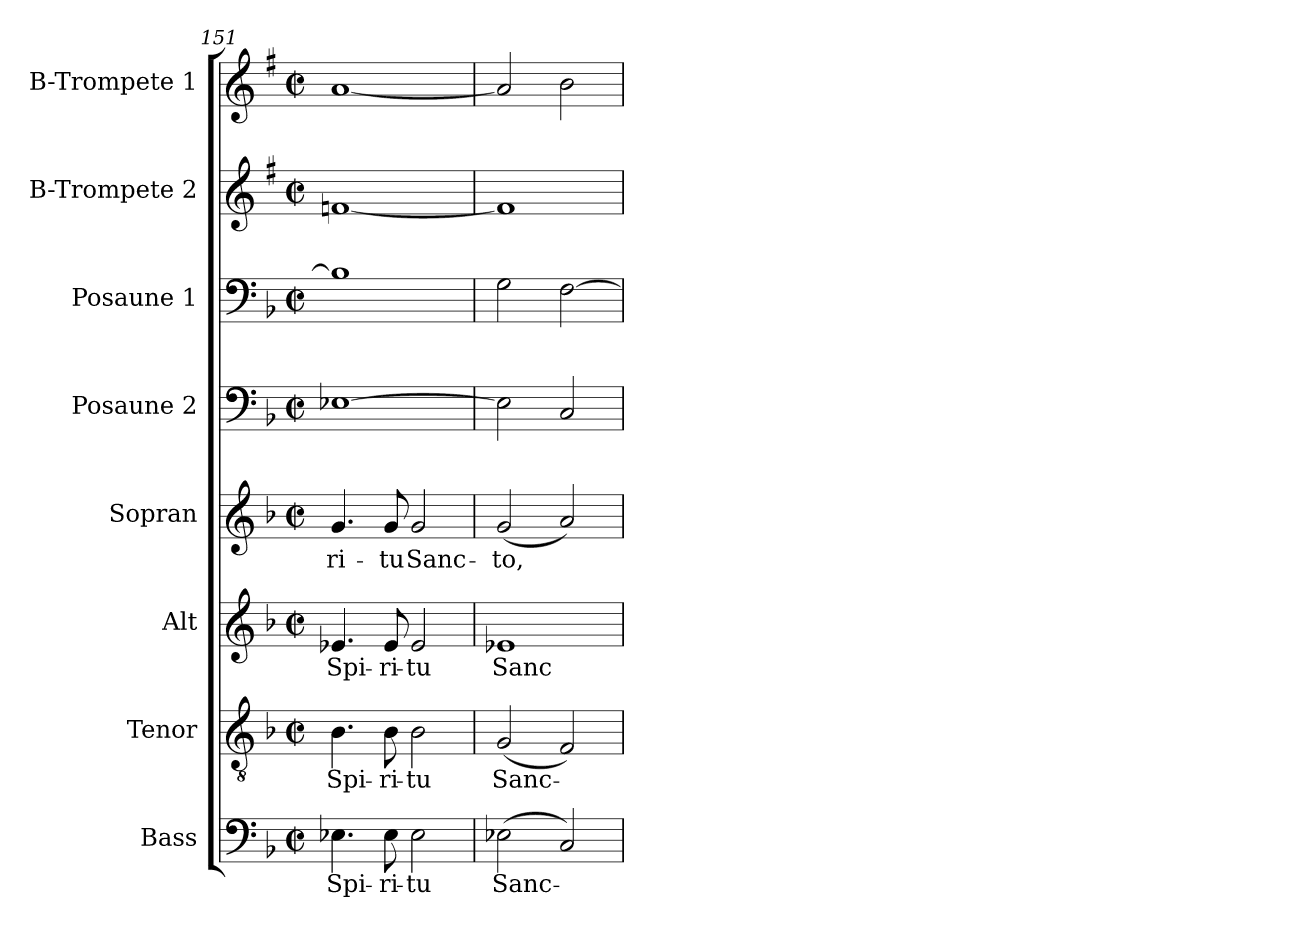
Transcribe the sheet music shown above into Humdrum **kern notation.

**kern	**text	**kern	**text	**kern	**text	**kern	**text	**kern	**kern	**kern	**kern
*part8	*part8	*part7	*part7	*part6	*part6	*part5	*part5	*part4	*part3	*part2	*part1
*staff8	*staff8	*staff7	*staff7	*staff6	*staff6	*staff5	*staff5	*staff4	*staff3	*staff2	*staff1
*I"Bass	*	*I"Tenor	*	*I"Alt	*	*I"Sopran	*	*I"Posaune 2	*I"Posaune 1	*I"B-Trompete 2	*I"B-Trompete 1
*I'B.	*	*I'T.	*	*I'A.	*	*I'S.	*	*I'Pos. 2	*I'Pos. 1	*I'B Trp. 2	*I'B Trp. 1
*clefF4	*	*clefGv2	*	*clefG2	*	*clefG2	*	*clefF4	*clefF4	*clefG2	*clefG2
*	*	*	*	*	*	*	*	*	*	*ITrd1c2	*ITrd1c2
*k[b-]	*	*k[b-]	*	*k[b-]	*	*k[b-]	*	*k[b-]	*k[b-]	*k[b-]	*k[b-]
*F:	*	*F:	*	*F:	*	*F:	*	*F:	*F:	*F:	*F:
*M2/2	*	*M2/2	*	*M2/2	*	*M2/2	*	*M2/2	*M2/2	*M2/2	*M2/2
*met(c|)	*	*met(c|)	*	*met(c|)	*	*met(c|)	*	*met(c|)	*met(c|)	*met(c|)	*met(c|)
=151	=151	=151	=151	=151	=151	=151	=151	=151	=151	=151	=151
!	!LO:LY:b	!	!LO:LY:b	!	!LO:LY:b	!	!LO:LY:b	!	!	!	!
4.E-X\	Spi-	4.B-\	Spi-	4.e-X/	Spi-	4.g/	-ri-	[1E-X	1B-]	[1e-X	[1g
!	!LO:LY:b	!	!LO:LY:b	!	!LO:LY:b	!	!LO:LY:b	!	!	!	!
8E-\	-ri-	8B-\	-ri-	8e-/	-ri-	8g/	-tu	.	.	.	.
!	!LO:LY:b	!	!LO:LY:b	!	!LO:LY:b	!	!LO:LY:b	!	!	!	!
2E-\	-tu	2B-\	-tu	2e-/	-tu	2g/	Sanc-	.	.	.	.
=152	=152	=152	=152	=152	=152	=152	=152	=152	=152	=152	=152
!	!LO:LY:b	!	!LO:LY:b	!	!LO:LY:b	!	!LO:LY:b	!	!	!	!
(>2E-X\	Sanc-	(<2G/	Sanc-	1e-X	Sanc-	(<2g/	-to,	2E-\]	2G\	1e-]	2g/]
2C/)	.	2F/)	.	.	.	2a/)	.	2C/	[2F\	.	2a\
=	=	=	=	=	=	=	=	=	=	=	=
*-	*-	*-	*-	*-	*-	*-	*-	*-	*-	*-	*-
